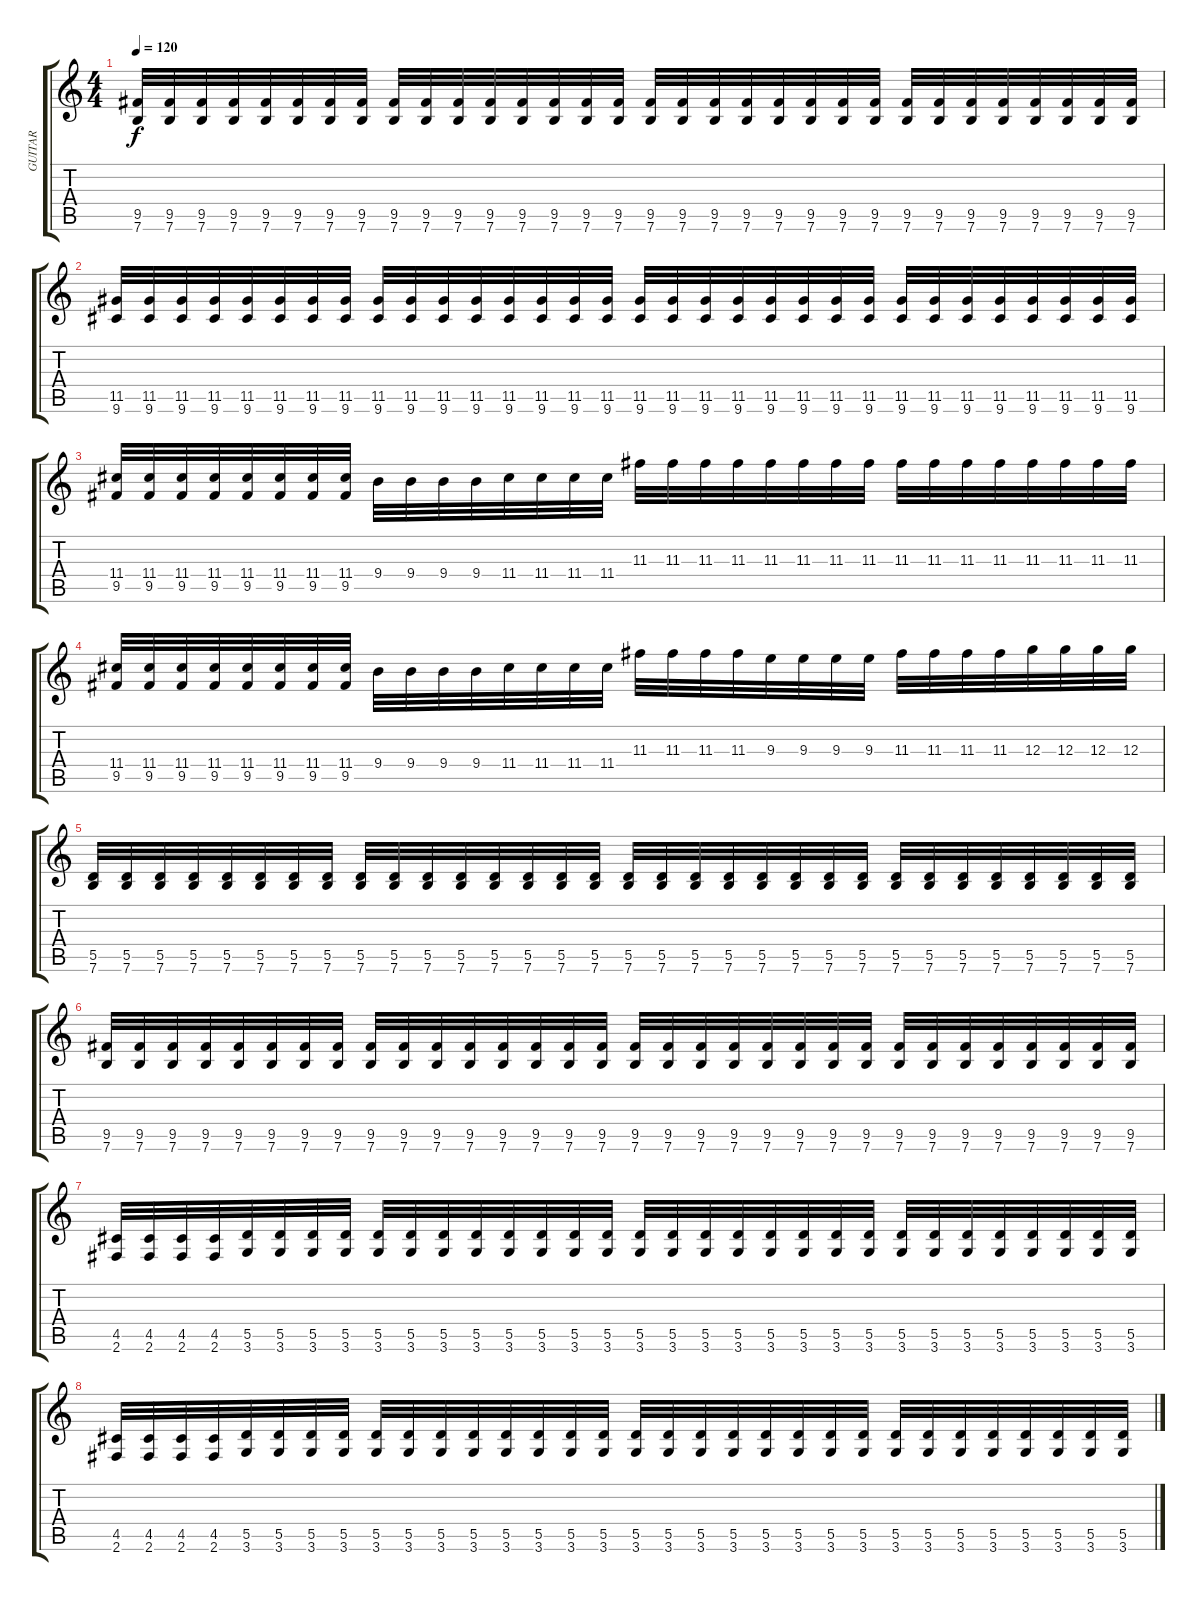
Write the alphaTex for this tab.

\track ("GUITAR" "GUITAR") {instrument distortionguitar}
\staff {score tabs}
\tuning (E4 B3 G3 D3 A2 E2) {hide}
\ts (4 4)
\tempo 120
\clef g2
\ks c
(9.5 7.6).32{dy f} (9.5 7.6).32 (9.5 7.6).32 (9.5 7.6).32 (9.5 7.6).32 (9.5 7.6).32 (9.5 7.6).32 (9.5 7.6).32 (9.5 7.6).32 (9.5 7.6).32 (9.5 7.6).32 (9.5 7.6).32 (9.5 7.6).32 (9.5 7.6).32 (9.5 7.6).32 (9.5 7.6).32 (9.5 7.6).32 (9.5 7.6).32 (9.5 7.6).32 (9.5 7.6).32 (9.5 7.6).32 (9.5 7.6).32 (9.5 7.6).32 (9.5 7.6).32 (9.5 7.6).32 (9.5 7.6).32 (9.5 7.6).32 (9.5 7.6).32 (9.5 7.6).32 (9.5 7.6).32 (9.5 7.6).32 (9.5 7.6).32 |
(11.5 9.6).32 (11.5 9.6).32 (11.5 9.6).32 (11.5 9.6).32 (11.5 9.6).32 (11.5 9.6).32 (11.5 9.6).32 (11.5 9.6).32 (11.5 9.6).32 (11.5 9.6).32 (11.5 9.6).32 (11.5 9.6).32 (11.5 9.6).32 (11.5 9.6).32 (11.5 9.6).32 (11.5 9.6).32 (11.5 9.6).32 (11.5 9.6).32 (11.5 9.6).32 (11.5 9.6).32 (11.5 9.6).32 (11.5 9.6).32 (11.5 9.6).32 (11.5 9.6).32 (11.5 9.6).32 (11.5 9.6).32 (11.5 9.6).32 (11.5 9.6).32 (11.5 9.6).32 (11.5 9.6).32 (11.5 9.6).32 (11.5 9.6).32 |
(11.4 9.5).32 (11.4 9.5).32 (11.4 9.5).32 (11.4 9.5).32 (11.4 9.5).32 (11.4 9.5).32 (11.4 9.5).32 (11.4 9.5).32 9.4.32 9.4.32 9.4.32 9.4.32 11.4.32 11.4.32 11.4.32 11.4.32 11.3.32 11.3.32 11.3.32 11.3.32 11.3.32 11.3.32 11.3.32 11.3.32 11.3.32 11.3.32 11.3.32 11.3.32 11.3.32 11.3.32 11.3.32 11.3.32 |
(11.4 9.5).32 (11.4 9.5).32 (11.4 9.5).32 (11.4 9.5).32 (11.4 9.5).32 (11.4 9.5).32 (11.4 9.5).32 (11.4 9.5).32 9.4.32 9.4.32 9.4.32 9.4.32 11.4.32 11.4.32 11.4.32 11.4.32 11.3.32 11.3.32 11.3.32 11.3.32 9.3.32 9.3.32 9.3.32 9.3.32 11.3.32 11.3.32 11.3.32 11.3.32 12.3.32 12.3.32 12.3.32 12.3.32 |
(5.5 7.6).32 (5.5 7.6).32 (5.5 7.6).32 (5.5 7.6).32 (5.5 7.6).32 (5.5 7.6).32 (5.5 7.6).32 (5.5 7.6).32 (5.5 7.6).32 (5.5 7.6).32 (5.5 7.6).32 (5.5 7.6).32 (5.5 7.6).32 (5.5 7.6).32 (5.5 7.6).32 (5.5 7.6).32 (5.5 7.6).32 (5.5 7.6).32 (5.5 7.6).32 (5.5 7.6).32 (5.5 7.6).32 (5.5 7.6).32 (5.5 7.6).32 (5.5 7.6).32 (5.5 7.6).32 (5.5 7.6).32 (5.5 7.6).32 (5.5 7.6).32 (5.5 7.6).32 (5.5 7.6).32 (5.5 7.6).32 (5.5 7.6).32 |
(9.5 7.6).32 (9.5 7.6).32 (9.5 7.6).32 (9.5 7.6).32 (9.5 7.6).32 (9.5 7.6).32 (9.5 7.6).32 (9.5 7.6).32 (9.5 7.6).32 (9.5 7.6).32 (9.5 7.6).32 (9.5 7.6).32 (9.5 7.6).32 (9.5 7.6).32 (9.5 7.6).32 (9.5 7.6).32 (9.5 7.6).32 (9.5 7.6).32 (9.5 7.6).32 (9.5 7.6).32 (9.5 7.6).32 (9.5 7.6).32 (9.5 7.6).32 (9.5 7.6).32 (9.5 7.6).32 (9.5 7.6).32 (9.5 7.6).32 (9.5 7.6).32 (9.5 7.6).32 (9.5 7.6).32 (9.5 7.6).32 (9.5 7.6).32 |
(4.5 2.6).32 (4.5 2.6).32 (4.5 2.6).32 (4.5 2.6).32 (5.5 3.6).32 (5.5 3.6).32 (5.5 3.6).32 (5.5 3.6).32 (5.5 3.6).32 (5.5 3.6).32 (5.5 3.6).32 (5.5 3.6).32 (5.5 3.6).32 (5.5 3.6).32 (5.5 3.6).32 (5.5 3.6).32 (5.5 3.6).32 (5.5 3.6).32 (5.5 3.6).32 (5.5 3.6).32 (5.5 3.6).32 (5.5 3.6).32 (5.5 3.6).32 (5.5 3.6).32 (5.5 3.6).32 (5.5 3.6).32 (5.5 3.6).32 (5.5 3.6).32 (5.5 3.6).32 (5.5 3.6).32 (5.5 3.6).32 (5.5 3.6).32 |
(4.5 2.6).32 (4.5 2.6).32 (4.5 2.6).32 (4.5 2.6).32 (5.5 3.6).32 (5.5 3.6).32 (5.5 3.6).32 (5.5 3.6).32 (5.5 3.6).32 (5.5 3.6).32 (5.5 3.6).32 (5.5 3.6).32 (5.5 3.6).32 (5.5 3.6).32 (5.5 3.6).32 (5.5 3.6).32 (5.5 3.6).32 (5.5 3.6).32 (5.5 3.6).32 (5.5 3.6).32 (5.5 3.6).32 (5.5 3.6).32 (5.5 3.6).32 (5.5 3.6).32 (5.5 3.6).32 (5.5 3.6).32 (5.5 3.6).32 (5.5 3.6).32 (5.5 3.6).32 (5.5 3.6).32 (5.5 3.6).32 (5.5 3.6).32
